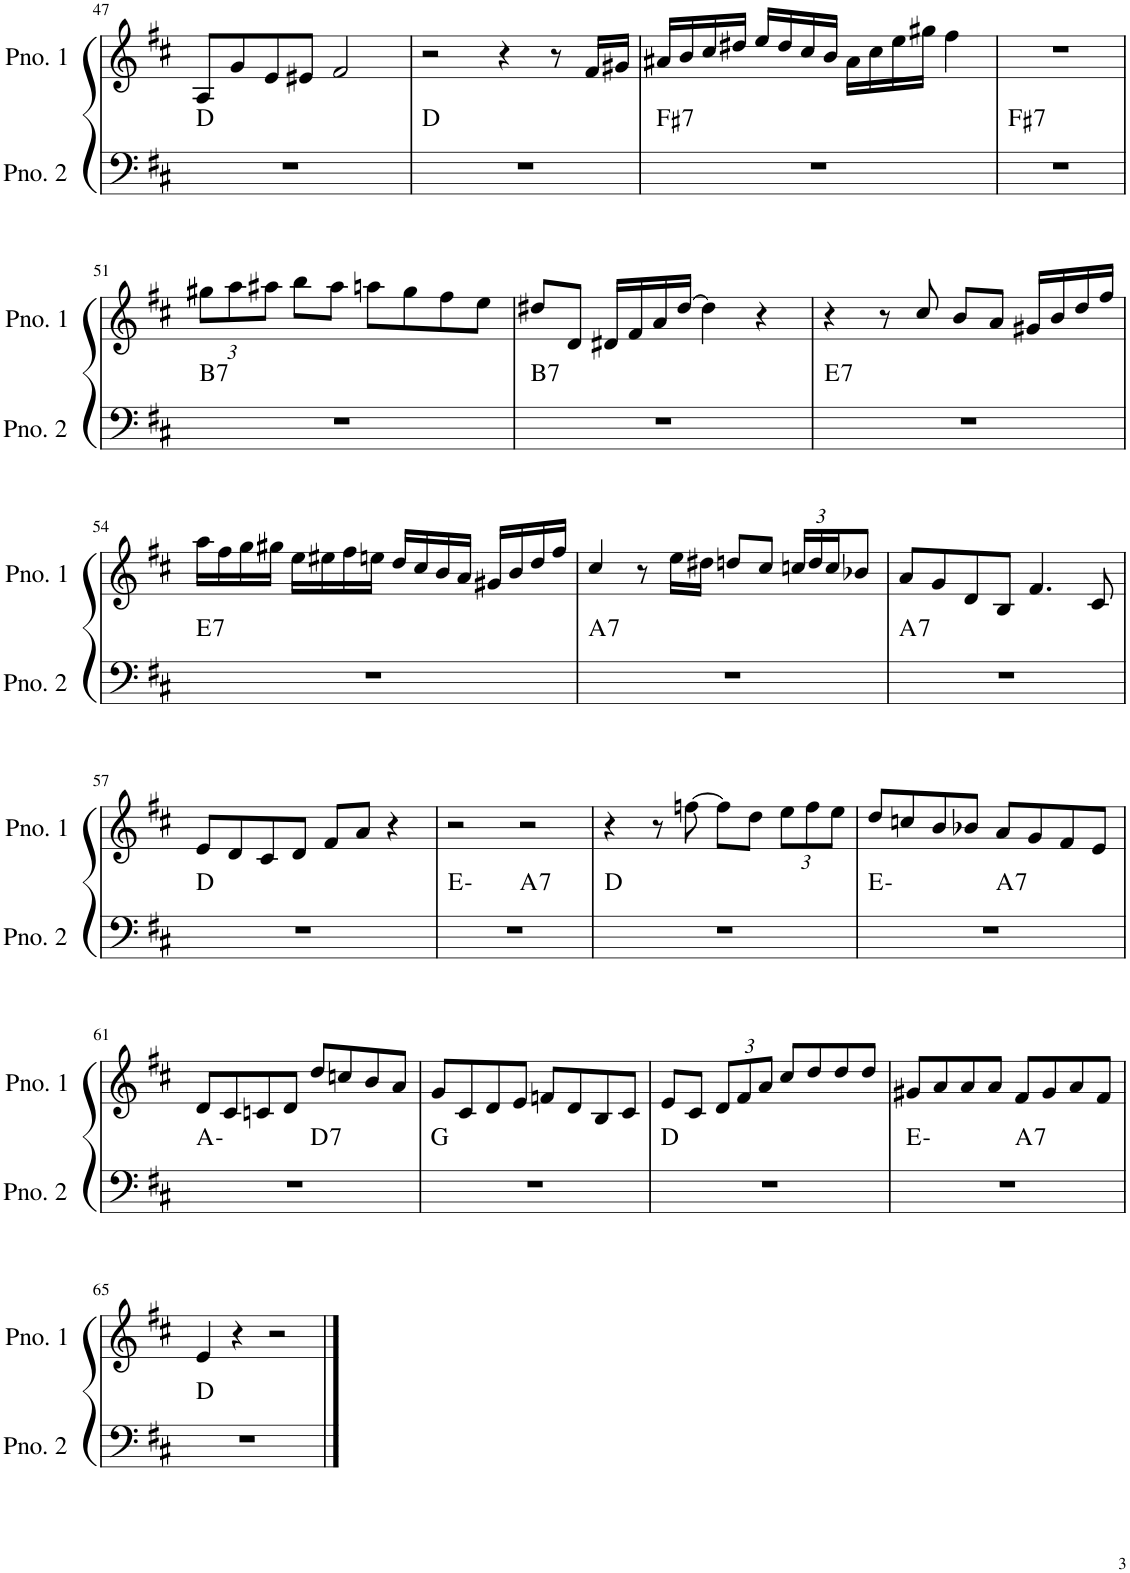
**kern	**harte	**kern
*part2	*part2	*part1
*staff2	*	*staff1
*I"ピアノ 2	*	*I"ピアノ 1
!!LO:PB:g=z
*clefF4	*	*clefG2
*k[f#c#]	*	*k[f#c#]
*M4/4	*	*M4/4
=47	=47	=47
1r	D:maj	8A/L
.	.	8g/
.	.	8e/
.	.	8e#X/J
.	.	2f#/
=48	=48	=48
1r	D:maj	2r
.	.	4r
.	.	8r
.	.	16f#/LL
.	.	16g#X/JJ
=49	=49	=49
!	!LO:H:kt=7	!
1r	F#:7	16a#X/LL
.	.	16b/
.	.	16cc#/
.	.	16dd#X/JJ
.	.	16ee/LL
.	.	16dd#/
.	.	16cc#/
.	.	16b/JJ
.	.	16a#\LL
.	.	16cc#\
.	.	16ee\
.	.	16gg#X\JJ
.	.	4ff#\
=50	=50	=50
!	!LO:H:kt=7	!
1r	F#:7	1r
!!LO:LB:g=z
=51	=51	=51
*	*	*Xbrackettup
!	!LO:H:kt=7	!
1r	B:7	12gg#X\L
.	.	12aa\
.	.	12aa#X\J
.	.	8bb\L
.	.	8aa#\J
.	.	8aan\L
.	.	8gg#\
.	.	8ff#\
.	.	8ee\J
=52	=52	=52
!	!LO:H:kt=7	!
1r	B:7	8dd#X/L
.	.	8d/J
.	.	16d#X/LL
.	.	16f#/
.	.	16a/
.	.	[16dd#/JJ
.	.	4dd#\]
.	.	4r
=53	=53	=53
!	!LO:H:kt=7	!
1r	E:7	4r
.	.	8r
.	.	8cc#/
.	.	8b/L
.	.	8a/J
.	.	16g#X/LL
.	.	16b/
.	.	16dd/
.	.	16ff#/JJ
!!LO:LB:g=z
=54	=54	=54
!	!LO:H:kt=7	!
1r	E:7	16aa\LL
.	.	16ff#\
.	.	16gg\
.	.	16gg#X\JJ
.	.	16ee\LL
.	.	16ee#X\
.	.	16ff#\
.	.	16een\JJ
.	.	16dd/LL
.	.	16cc#/
.	.	16b/
.	.	16a/JJ
.	.	16g#X/LL
.	.	16b/
.	.	16dd/
.	.	16ff#/JJ
=55	=55	=55
!	!LO:H:kt=7	!
1r	A:7	4cc#/
.	.	8r
.	.	16ee\LL
.	.	16dd#X\JJ
.	.	8ddn/L
.	.	8cc#/J
.	.	24ccn/LL
.	.	24dd/
.	.	24cc/J
.	.	8b-X/J
=56	=56	=56
!	!LO:H:kt=7	!
1r	A:7	8a/L
.	.	8g/
.	.	8d/
.	.	8B/J
.	.	4.f#/
.	.	8c#/
!!LO:LB:g=z
=57	=57	=57
1r	D:maj	8e/L
.	.	8d/
.	.	8c#/
.	.	8d/J
.	.	8f#/L
.	.	8a/J
.	.	4r
=58	=58	=58
*^	*	*
1r	2ryy	E:min	2r
!	!	!LO:H:kt=7	!
.	2ryy	A:7	2r
*v	*v	*	*
=59	=59	=59
1r	D:maj	4r
.	.	8r
.	.	[8ffn\
.	.	8ff\L]
.	.	8dd\J
.	.	12ee\L
.	.	12ff\
.	.	12ee\J
=60	=60	=60
*^	*	*
1r	2ryy	E:min	8dd/L
.	.	.	8ccn/
.	.	.	8b/
.	.	.	8b-X/J
!	!	!LO:H:kt=7	!
.	2ryy	A:7	8a/L
.	.	.	8g/
.	.	.	8f#/
.	.	.	8e/J
!!LO:LB:g=z
=61	=61	=61	=61
1r	2ryy	A:min	8d/L
.	.	.	8c#/
.	.	.	8cn/
.	.	.	8d/J
!	!	!LO:H:kt=7	!
.	2ryy	D:7	8dd/L
.	.	.	8ccn/
.	.	.	8b/
.	.	.	8a/J
*v	*v	*	*
=62	=62	=62
1r	G:maj	8g/L
.	.	8c#/
.	.	8d/
.	.	8e/J
.	.	8fn/L
.	.	8d/
.	.	8B/
.	.	8c#/J
=63	=63	=63
1r	D:maj	8e/L
.	.	8c#/J
.	.	12d/L
.	.	12f#/
.	.	12a/J
.	.	8cc#/L
.	.	8dd/
.	.	8dd/
.	.	8dd/J
=64	=64	=64
*^	*	*
1r	2ryy	E:min	8g#X/L
.	.	.	8a/
.	.	.	8a/
.	.	.	8a/J
!	!	!LO:H:kt=7	!
.	2ryy	A:7	8f#/L
.	.	.	8g#/
.	.	.	8a/
.	.	.	8f#/J
*v	*v	*	*
!!LO:LB:g=z
=65	=65	=65
1r	D:maj	4e/
.	.	4r
.	.	2r
==	==	==
*-	*-	*-
